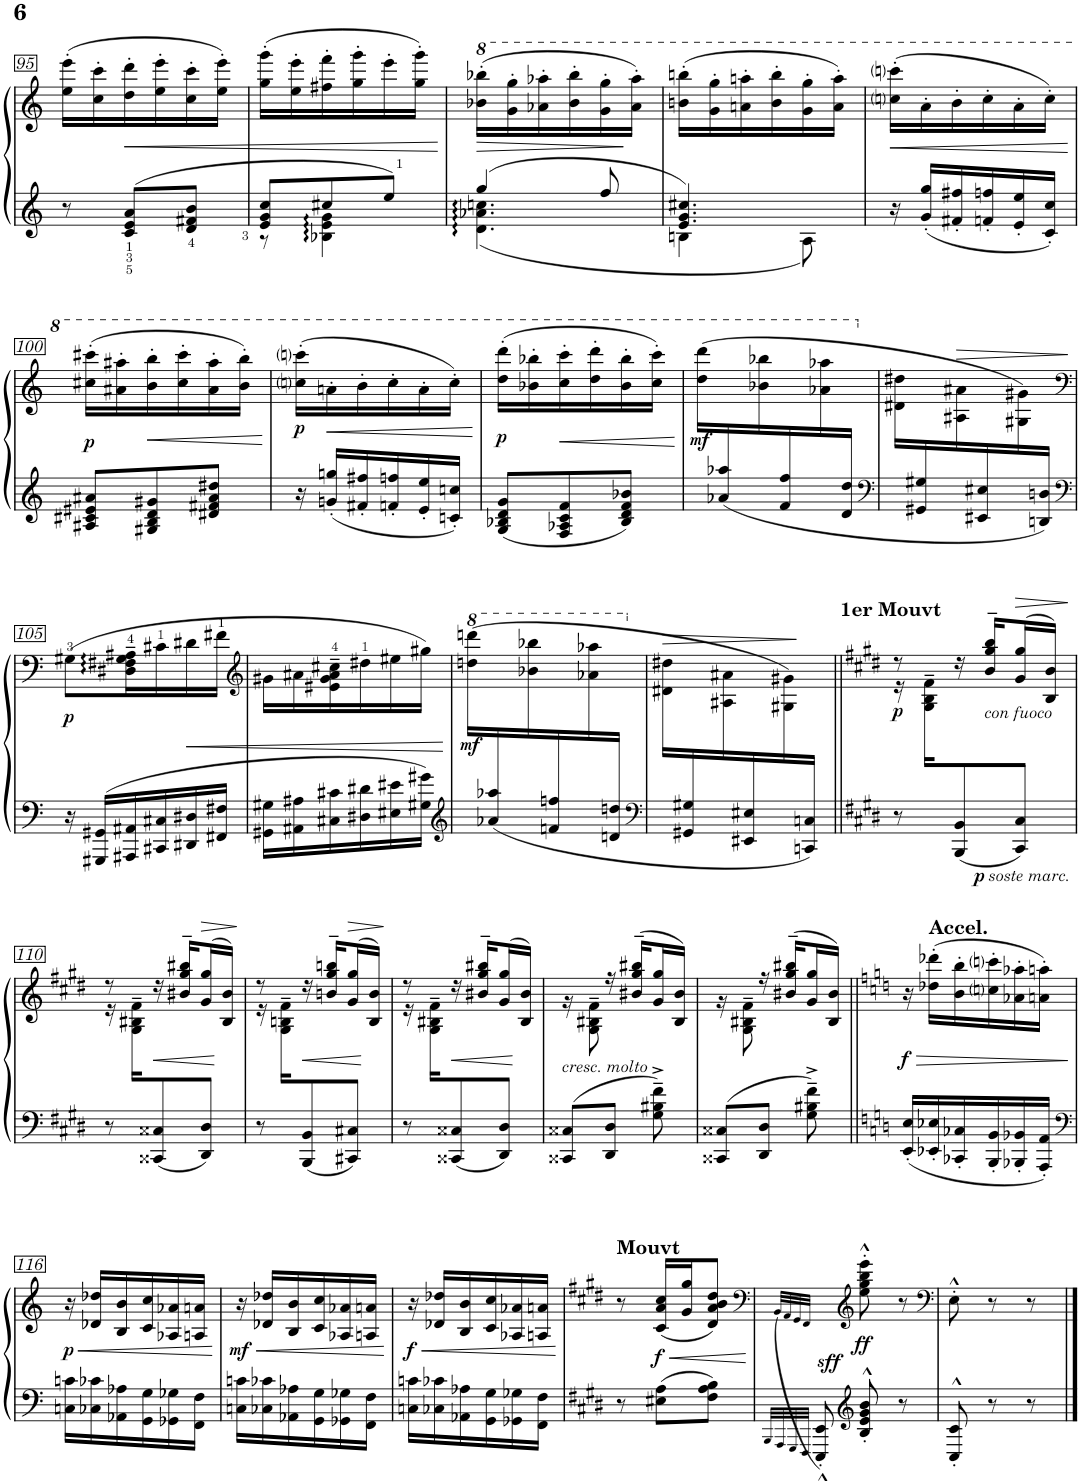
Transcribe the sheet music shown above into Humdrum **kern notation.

**kern	**kern	**dynam
*part1	*part1	*part1
*staff2	*staff1	*staff1/2
*I"V	*	*
!!LO:PB:g=z
*clefG2	*clefG2	*
*k[]	*k[]	*
*M3/8	*M3/8	*
=95	=95	=95
8r	(16ee\' 16eee\'LL	.
.	16cc\' 16ccc\'	.
!	!	!LO:HP:b
8c/ 8e/ 8a/L	16dd\' 16ddd\'	<
.	16ee\' 16eee\'	.
8d/ 8f#X/ 8b/J	16cc\' 16ccc\'	.
.	16ee\' 16eee\'JJ)	.
=96	=96	=96
*^	*	*
8e/< 8g/< 8cc/<L	8r	16gg\' 16ggg\'LL	.
.	.	16ee\' 16eee\'	.
8cc#X/	4B-X\ 4e\ 4g\	16ff#X\' 16fff\'	.
.	.	16gg\' 16ggg\'	.
8ee/J	.	16eee'\	.
.	.	16gg\' 16ggg\'JJ	.
*v	*v	*	*
.	.	[
=97	=97	=97
*^	*	*
!	!	!	!LO:HP:b
4gg/	4.d\ 4.a-X\ 4.ccn\	(16bb-X\' 16bbb-X\'LL	>
*	*	*8va	*
.	.	16gg\' 16ggg\'	.
.	.	16aa-X\' 16aaa-X\'	.
.	.	16bb-\' 16bbb-\'	.
8ff/	.	16gg\' 16ggg\'	.
.	.	16aa-\' 16aaa-\'JJ)	]
=98	=98	=98	=98
4.e/ 4.g/ 4.cc#X/	4Bn\	(16bbn\' 16bbbn\'LL	.
.	.	16gg\' 16ggg\'	.
.	.	16aan\' 16aaan\'	.
.	.	16bb\' 16bbb\'	.
.	8A\	16gg\' 16ggg\'	.
.	.	16aa\' 16aaa\'JJ)	.
*v	*v	*	*
=99	=99	=99
!	!	!LO:HP:b
16r	(16cccni\' 16ccccni\'LL	<
16g/' 16gg/'LL	16aa'\	.
16f#X/' 16ff#X/'	16bb'\	.
16fn/' 16ffn/'	16ccc'\	.
16e/' 16ee/'	16aa'\	.
16c/'< 16cc/'<JJ	16ccc'\JJ)	.
.	.	[
!!LO:LB:g=z
=100	=100	=100
!	!	!LO:DY:b
8A#X/ 8c#X/ 8e#X/ 8a#X/L	(16ccc#X\' 16cccc#X\'LL	p
.	16aa#X\' 16aaa#X\'	.
!	!	!LO:HP:b
8G#X/ 8B/ 8d/ 8g#X/	16bb\' 16bbb\'	<
.	16ccc#\' 16cccc#\'	.
8d#X/ 8f#X/ 8a#/ 8dd#X/J	16aa#\' 16aaa#\'	.
.	16bb\' 16bbb\'JJ)	.
.	.	[
=101	=101	=101
!	!	!LO:DY:b
16r	(16cccni\' 16ccccni\'LL	p
!	!	!LO:HP:b
16gn/' 16ggn/'LL	16aan'\	<
16f#X/' 16ff#X/'	16bb'\	.
16fn/' 16ffn/'	16ccc'\	.
16e/' 16ee/'	16aa'\	.
16cn/'< 16ccn/'<JJ	16ccc'\JJ)	.
.	.	[
=102	=102	=102
!	!	!LO:DY:b
8G/ 8B-X/ 8d/ 8g/L	(16ddd\' 16dddd\'LL	p
.	16bb-X\' 16bbb-X\'	.
!	!	!LO:HP:b
8F/ 8A-X/ 8c/ 8f/	16ccc\' 16cccc\'	<
.	16ddd\' 16dddd\'	.
8B-/ 8d/ 8f/ 8b-X/J	16bb-\' 16bbb-\'	.
.	16ccc\' 16cccc\'JJ)	.
.	.	[
=103	=103	=103
*^	*	*
!	!	!	!LO:DY:b
16ryy	4.ryy	(16ddd\ 16dddd\LL	mf
16aa-X/ 16aaa-X/	.	16ryy	.
16ryy	.	16bb-X\ 16bbb-X\	.
16ff/ 16fff/	.	16ryy	.
16ryy	.	16aa-X\ 16aaa-X\	.
16dd/ 16ddd/JJ	.	16ryy	.
=104	=104	=104	=104
*clefF4	*	*	*
*X8va	*	*	*
16ryy	4.ryy	16d#X\ 16dd#X\LL	.
16GG#X/ 16G#X/	.	16ryy	.
!	!	!	!LO:HP:b
16ryy	.	16A#X\ 16a#X\	>
16EE#X/ 16E#X/	.	16ryy	.
16ryy	.	16G#X\ 16g#X\)	.
16DDn/ 16Dn/JJ	.	16ryy	.
*v	*v	*	*
.	.	]
!!LO:LB:g=z
=105	=105	=105
*clefF4	*clefF4	*
!	!	!LO:DY:b
16r	(8G#X\L	p
16GGG#X/ 16GG#X/LL	.	.
16AAA#X/ 16AA#X/	16D#X\~ 16F#X\~ 16G#\~ 16A#X\~L	.
16CC#X/ 16C#X/	16c#X\	.
!	!	!LO:HP:b
16DD#X/ 16D#X/	16d#X\	<
16FF#X/ 16F#X/JJ	16f#X\JJ	.
=106	=106	=106
*	*clefG2	*
16GG#X\ 16G#X\LL	16g#X\LL	.
16AA#X\ 16A#X\	16a#X\	.
16C#X\ 16c#X\	16e#X\~ 16g#\~ 16a#\~ 16cc#X\~	.
16D#X\ 16d#X\	16dd#X\	.
16E#X\ 16e#X\	16ee#X\	.
16G#X\ 16g#X\JJ	16gg#X\JJ)	.
.	.	[
=107	=107	=107
*clefG2	*	*
*^	*	*
*	*	*8va	*
!	!	!	!LO:DY:b
16ryy	4.ryy	(16dddn\ 16ddddn\LL	mf
16aa-X/ 16aaa-X/	.	16ryy	.
16ryy	.	16bb-X\ 16bbb-X\	.
16ffn/ 16fffn/	.	16ryy	.
16ryy	.	16aa-X\ 16aaa-X\	.
16ddn/ 16dddn/JJ	.	16ryy	.
=108	=108	=108	=108
*clefF4	*	*	*
*X8va	*	*	*
!	!	!	!LO:HP:b
16ryy	4.ryy	16d#X\ 16dd#X\LL	>
16GG#X/ 16G#X/	.	16ryy	.
16ryy	.	16A#X\ 16a#X\	.
16EE#X/ 16E#X/	.	16ryy	.
16ryy	.	16G#X\ 16g#X\)	.
16CCn/ 16Cn/JJ	.	16ryy	]
=109||	=109||	=109||	=109||
*k[f#c#g#d#]	*	*k[f#c#g#d#]	*
*	*	*^	*
!	!	!LO:TX:a:B:t=1er Mouvt	!	!
!	!	!	!	!LO:DY:b
8ryy	8r	8r	16r	p
.	.	.	16G#\~> 16B\~> 16f#\~>KL	.
8BBB/ 8BB/	8ryy	16r	4ryy	.
!	!	!LO:TX:b:i:t=con fuoco	!	!
.	.	16b/~> 16gg#/~> 16bb/~>LL	.	.
!	!	!	!	!LO:HP:b
!	!	!	!	!LO:DY:n=1:b=2
!	!	!	!	!LO:DY:n=2:b=2
8CC#/ 8C#/J	8ryy	(16g#/ 16gg#/L	.	> p other-dynamics
.	.	16B/ 16b/JJ)	.	.
*v	*v	*	*	*
*	*v	*v	*
.	.	]
!!LO:LB:g=z
=110	=110	=110
*^	*^	*
8ryy	8r	8r	16r	.
.	.	.	16G#\~> 16B#X\~> 16f#\~>KL	.
!	!	!	!	!LO:HP:b
8CC##X/ 8C##X/	8ryy	16r	4ryy	<
.	.	16b#X/~> 16gg#/~> 16bb#X/~>LL	.	.
!	!	!	!	!LO:HP:b
8DD#/ 8D#/J	8ryy	(16g#/ 16gg#/L	.	>
.	.	16B#/ 16b#/JJ)	.	[
*v	*v	*	*	*
*	*v	*v	*
.	.	]
=111	=111	=111
*^	*^	*
8ryy	8r	8r	16r	.
.	.	.	16G#\~> 16Bn\~> 16f#\~>KL	.
!	!	!	!	!LO:HP:b
8BBB/ 8BB/	8ryy	16r	4ryy	<
.	.	16bn/~> 16gg#/~> 16bbn/~>LL	.	.
!	!	!	!	!LO:HP:b
8CC#X/ 8C#X/J	8ryy	(16g#/ 16gg#/L	.	>
.	.	16B/ 16b/JJ)	.	[
*v	*v	*	*	*
*	*v	*v	*
.	.	]
=112	=112	=112
*^	*^	*
8ryy	8r	8r	16r	.
.	.	.	16G#\~> 16B#X\~> 16f#\~>KL	.
!	!	!	!	!LO:HP:b
8CC##X/ 8C##X/	8ryy	16r	4ryy	<
.	.	16b#X/~> 16gg#/~> 16bb#X/~>LL	.	.
8DD#/ 8D#/J	8ryy	(16g#/ 16gg#/L	.	.
.	.	16B#/ 16b#/JJ)	.	[
*v	*v	*	*	*
=113	=113	=113	=113
!	!LO:TX:b:i:t=cresc. molto	!	!
8CC##X/ 8C##X/L	8ryy	16r	.
.	.	8G#\~> 8B#X\~> 8f#\~>	.
8DD#/ 8D#/J	16r	.	.
.	(>16b#X/~> 16gg#/~> 16bb#X/~>LL	8.ryy	.
8G#\~^ 8B#X\~^ 8f#\~^	16g#/ 16gg#/L	.	.
.	16B#/ 16b#/JJ)	.	.
=114	=114	=114	=114
8CC##X/ 8C##X/L	8ryy	16r	.
.	.	8G#\~> 8B#X\~> 8f#\~>	.
8DD#/ 8D#/J	16r	.	.
.	(>16b#X/~> 16gg#/~> 16bb#X/~>LL	8.ryy	.
8G#\~^ 8B#X\~^ 8f#\~^	16g#/ 16gg#/L	.	.
.	16B#/ 16b#/JJ)	.	.
*	*v	*v	*
=115||	=115||	=115||
*k[]	*k[]	*
!	!	!LO:HP:b
!	!	!LO:DY:n=1:b
16EE/' 16E/'LL	16r	> f
!	!LO:TX:a:B:t=Accel.	!
16EE-X/' 16E-X/'	(16dd-X\' 16ddd-X\'LL	.
16CC-X/' 16C-X/'	16b\' 16bb\'	.
16BBB/' 16BB/'	16ccni\' 16cccni\'	.
16BBB-X/' 16BB-X/'	16a-X\' 16aa-X\'	.
16AAA/' 16AA/'JJ	16an\' 16aan\'JJ)	.
.	.	]
!!LO:LB:g=z
=116	=116	=116
*clefF4	*	*
!	!	!LO:HP:b
!	!	!LO:DY:n=1:b
16Cn\ 16cn\LL	16r	< p
16C-X\ 16c-X\	16d-X/ 16dd-X/LL	.
16AA-X\ 16A-X\	16B/ 16b/	.
16GG\ 16G\	16c/ 16cc/	.
16GG-X\ 16G-X\	16A-X/ 16a-X/	.
16FF\ 16F\JJ	16An/ 16an/JJ	.
.	.	[
=117	=117	=117
!	!	!LO:HP:b
!	!	!LO:DY:n=1:b
16Cn\ 16cn\LL	16r	< mf
16C-X\ 16c-X\	16d-X/ 16dd-X/LL	.
16AA-X\ 16A-X\	16B/ 16b/	.
16GG\ 16G\	16c/ 16cc/	.
16GG-X\ 16G-X\	16A-X/ 16a-X/	.
16FF\ 16F\JJ	16An/ 16an/JJ	.
.	.	[
=118	=118	=118
!	!	!LO:HP:b
!	!	!LO:DY:n=1:b
16Cn\ 16cn\LL	16r	< f
16C-X\ 16c-X\	16d-X/ 16dd-X/LL	.
16AA-X\ 16A-X\	16B/ 16b/	.
16GG\ 16G\	16c/ 16cc/	.
16GG-X\ 16G-X\	16A-X/ 16a-X/	.
16FF\ 16F\JJ	16An/ 16an/JJ	.
.	.	[
=119	=119	=119
*k[f#c#g#d#]	*k[f#c#g#d#]	*
!	!LO:TX:a:B:t=Mouvt	!
8r	8r	.
!	!	!LO:HP:b
!	!	!LO:DY:n=1:b
8E#X\ 8A\L	(16c#/ 16a/ 16cc#/LL	< f
.	16g#/ 16gg#/J	.
8F#\ 8A\ 8B\J	8d#/ 8a/ 8b/ 8dd#/J)	.
.	.	[
=120	=120	=120
32qBBB/LLL	.	.
32qAAA/	.	.
32qGGG#/	.	.
32qFFF#/JJJ	.	.
*	*clefF4	*
.	(<32qBB/LLL	.
.	32qAA/	.
.	32qGG#/	.
.	32qFF#/JJJ	.
!	!	!LO:DY:a=2
8EEE/'^^ 8EE/'^^)	8EE'	other-dynamics
*clefG2	*clefG2	*
!	!	!LO:DY:b
8B/'^^ 8e/'^^ 8g#/'^^ 8b/'^^	8ee\'^^ 8gg#\'^^ 8bb\'^^ 8eee\'^^	ff
8r	8r	.
=121	=121	=121
*	*clefF4	*
8C#/'^^ 8c#/'^^	8E'^^\	.
8r	8r	.
8r	8r	.
==	==	==
*-	*-	*-
